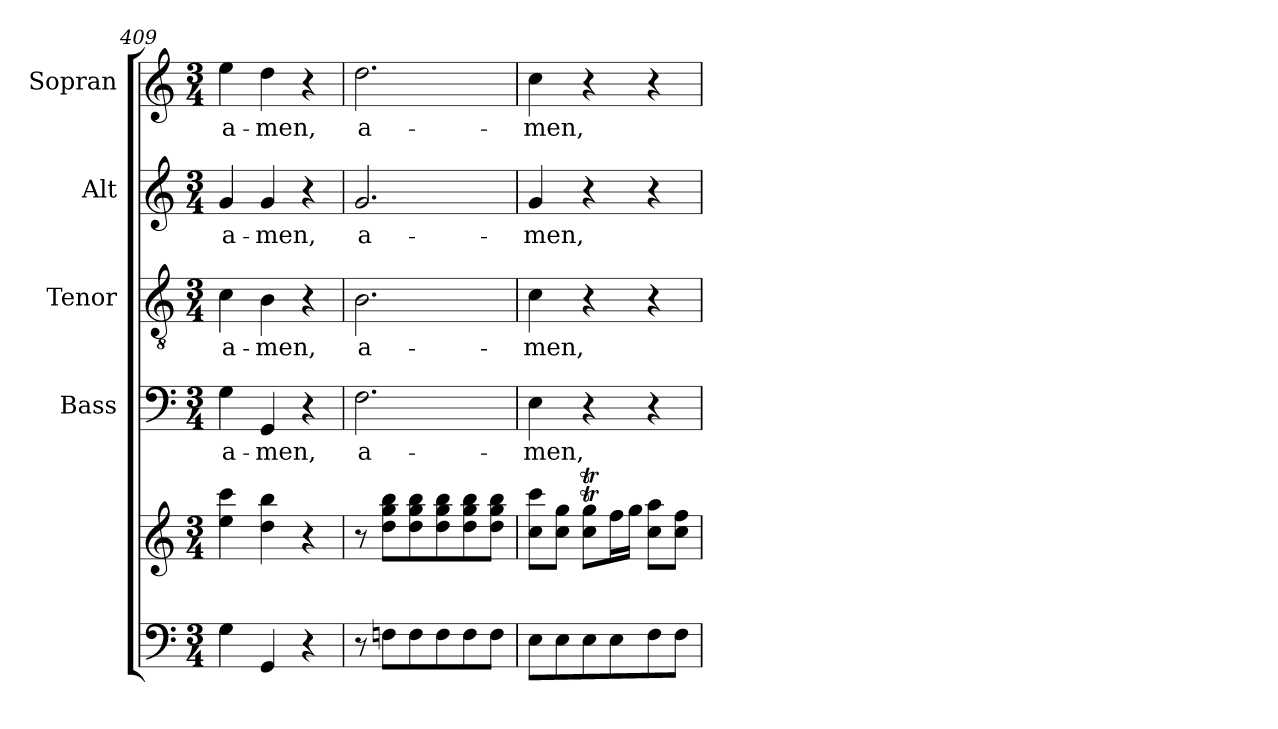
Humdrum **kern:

**kern	**kern	**kern	**text	**kern	**text	**kern	**text	**kern	**text
*part5	*part5	*part4	*part4	*part3	*part3	*part2	*part2	*part1	*part1
*staff6	*staff5	*staff4	*staff4	*staff3	*staff3	*staff2	*staff2	*staff1	*staff1
*	*	*I"Bass	*	*I"Tenor	*	*I"Alt	*	*I"Sopran	*
*	*	*I'B.	*	*I'T.	*	*I'A.	*	*I'S.	*
!!LO:LB:g=z
*clefF4	*clefG2	*clefF4	*	*clefGv2	*	*clefG2	*	*clefG2	*
*k[]	*k[]	*k[]	*	*k[]	*	*k[]	*	*k[]	*
*C:	*C:	*C:	*	*C:	*	*C:	*	*C:	*
*M3/4	*M3/4	*M3/4	*	*M3/4	*	*M3/4	*	*M3/4	*
=409	=409	=409	=409	=409	=409	=409	=409	=409	=409
!	!	!	!LO:LY:b	!	!LO:LY:b	!	!LO:LY:b	!	!LO:LY:b
4G\	4ee\ 4ccc\	4G\	a-	4c\	a-	4g/	a-	4ee\	a-
!	!	!	!LO:LY:b	!	!LO:LY:b	!	!LO:LY:b	!	!LO:LY:b
4GG/	4dd\ 4bb\	4GG/	-men,	4B\	-men,	4g/	-men,	4dd\	-men,
4r	4r	4r	.	4r	.	4r	.	4r	.
=410	=410	=410	=410	=410	=410	=410	=410	=410	=410
!	!	!	!LO:LY:b	!	!LO:LY:b	!	!LO:LY:b	!	!LO:LY:b
8r	8r	2.F\	a-	2.B\	a-	2.g/	a-	2.dd\	a-
8Fn\L	8dd\ 8gg\ 8bb\L	.	.	.	.	.	.	.	.
8F\	8dd\ 8gg\ 8bb\	.	.	.	.	.	.	.	.
8F\	8dd\ 8gg\ 8bb\	.	.	.	.	.	.	.	.
8F\	8dd\ 8gg\ 8bb\	.	.	.	.	.	.	.	.
8F\J	8dd\ 8gg\ 8bb\J	.	.	.	.	.	.	.	.
=411	=411	=411	=411	=411	=411	=411	=411	=411	=411
!	!	!	!LO:LY:b	!	!LO:LY:b	!	!LO:LY:b	!	!LO:LY:b
8E\L	8cc\ 8ccc\L	4E\	-men,	4c\	-men,	4g/	-men,	4cc\	-men,
8E\	8cc\ 8gg\J	.	.	.	.	.	.	.	.
8E\	8cc\T 8gg\TL	4r	.	4r	.	4r	.	4r	.
8E\	16ff\L	.	.	.	.	.	.	.	.
.	16gg\JJ	.	.	.	.	.	.	.	.
8F\	8cc\ 8aa\L	4r	.	4r	.	4r	.	4r	.
8F\J	8cc\ 8ff\J	.	.	.	.	.	.	.	.
=	=	=	=	=	=	=	=	=	=
*-	*-	*-	*-	*-	*-	*-	*-	*-	*-
